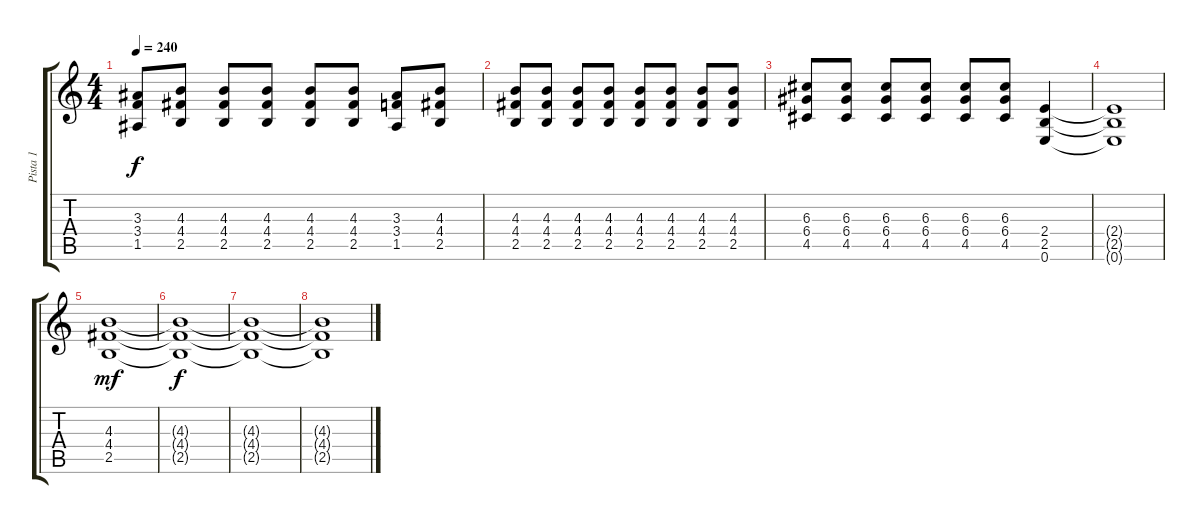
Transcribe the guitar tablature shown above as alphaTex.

\track ("Pista 1" "Pista 1") {instrument overdrivenguitar}
\staff {score tabs}
\tuning (E4 B3 G3 D3 A2 E2) {hide}
\ts (4 4)
\tempo 240
\clef g2
\ks c
(3.3 3.4 1.5).8{dy f} (4.3 4.4 2.5).8 (4.3 4.4 2.5).8 (4.3 4.4 2.5).8 (4.3 4.4 2.5).8 (4.3 4.4 2.5).8 (3.3 3.4 1.5).8 (4.3 4.4 2.5).8 |
(4.3 4.4 2.5).8 (4.3 4.4 2.5).8 (4.3 4.4 2.5).8 (4.3 4.4 2.5).8 (4.3 4.4 2.5).8 (4.3 4.4 2.5).8 (4.3 4.4 2.5).8 (4.3 4.4 2.5).8 |
(6.3 6.4 4.5).8 (6.3 6.4 4.5).8 (6.3 6.4 4.5).8 (6.3 6.4 4.5).8 (6.3 6.4 4.5).8 (6.3 6.4 4.5).8 (2.4 2.5 0.6).4 |
(2.4{t} 2.5{t} 0.6{t}).1 |
(4.3 4.4 2.5).1{dy mf volume 0} |
(4.3{t} 4.4{t} 2.5{t}).1{dy f} |
(4.3{t} 4.4{t} 2.5{t}).1 |
(4.3{t} 4.4{t} 2.5{t}).1
